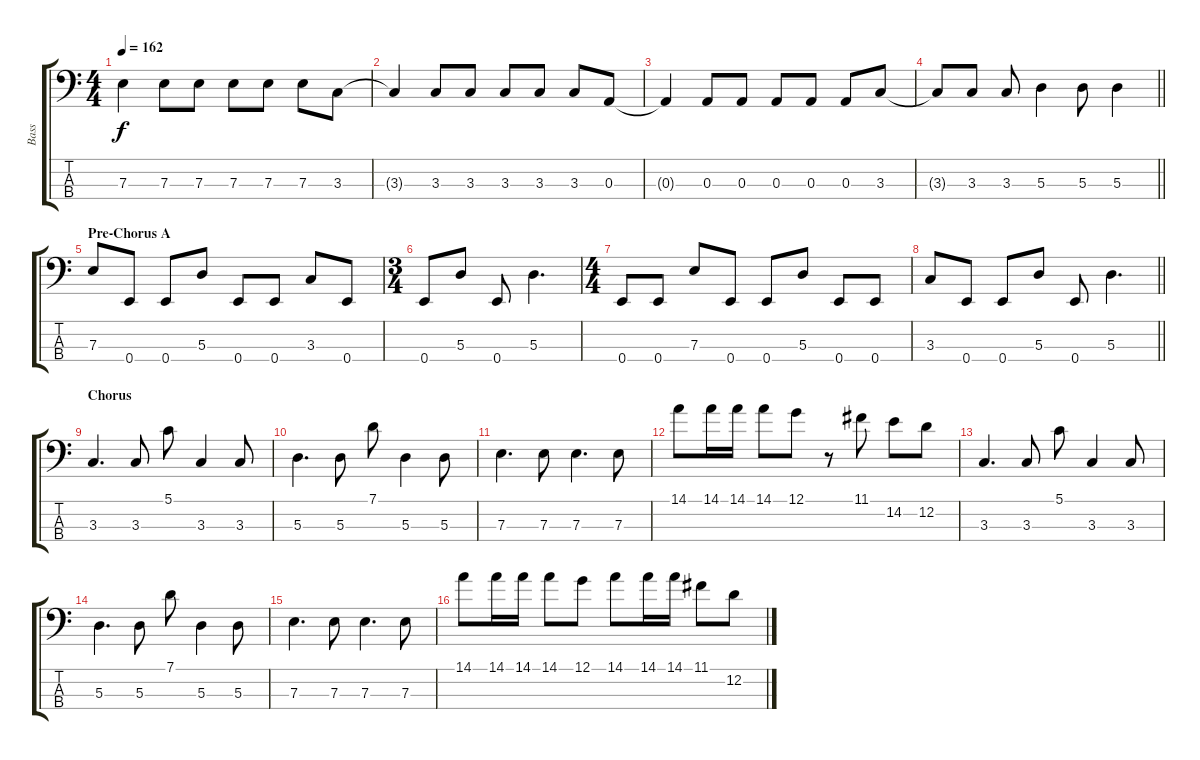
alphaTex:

\track ("Bass" "Bass") {instrument electricbassfinger}
\staff {score tabs}
\tuning (G2 D2 A1 E1) {hide}
\ts (4 4)
\tempo 162
\clef f4
\ks c
7.3{t}.4{dy f} 7.3.8 7.3.8 7.3.8 7.3.8 7.3.8 3.3.8 |
3.3{t}.4 3.3.8 3.3.8 3.3.8 3.3.8 3.3.8 0.3.8 |
0.3{t}.4 0.3.8 0.3.8 0.3.8 0.3.8 0.3.8 3.3.8 |
\barLineRight lightlight
3.3{t}.8 3.3.8 3.3.8 5.3.4 5.3.8 5.3.4 |
\section ("" "Pre-Chorus A")
7.3.8 0.4.8 0.4.8 5.3.8 0.4.8 0.4.8 3.3.8 0.4.8 |
\ts (3 4)
0.4.8 5.3.8 0.4.8 5.3.4{d} |
\ts (4 4)
0.4.8 0.4.8 7.3.8 0.4.8 0.4.8 5.3.8 0.4.8 0.4.8 |
\barLineRight lightlight
3.3.8 0.4.8 0.4.8 5.3.8 0.4.8 5.3.4{d} |
\section ("" "Chorus")
3.3.4{d} 3.3.8 5.1.8 3.3.4 3.3.8 |
5.3.4{d} 5.3.8 7.1.8 5.3.4 5.3.8 |
7.3.4{d} 7.3.8 7.3.4{d} 7.3.8 |
14.1.8 14.1.16 14.1.16 14.1.8 12.1.8 r.8 11.1.8 14.2.8 12.2.8 |
3.3.4{d} 3.3.8 5.1.8 3.3.4 3.3.8 |
5.3.4{d} 5.3.8 7.1.8 5.3.4 5.3.8 |
7.3.4{d} 7.3.8 7.3.4{d} 7.3.8 |
14.1.8 14.1.16 14.1.16 14.1.8 12.1.8 14.1.8 14.1.16 14.1.16 11.1.8 12.2.8
